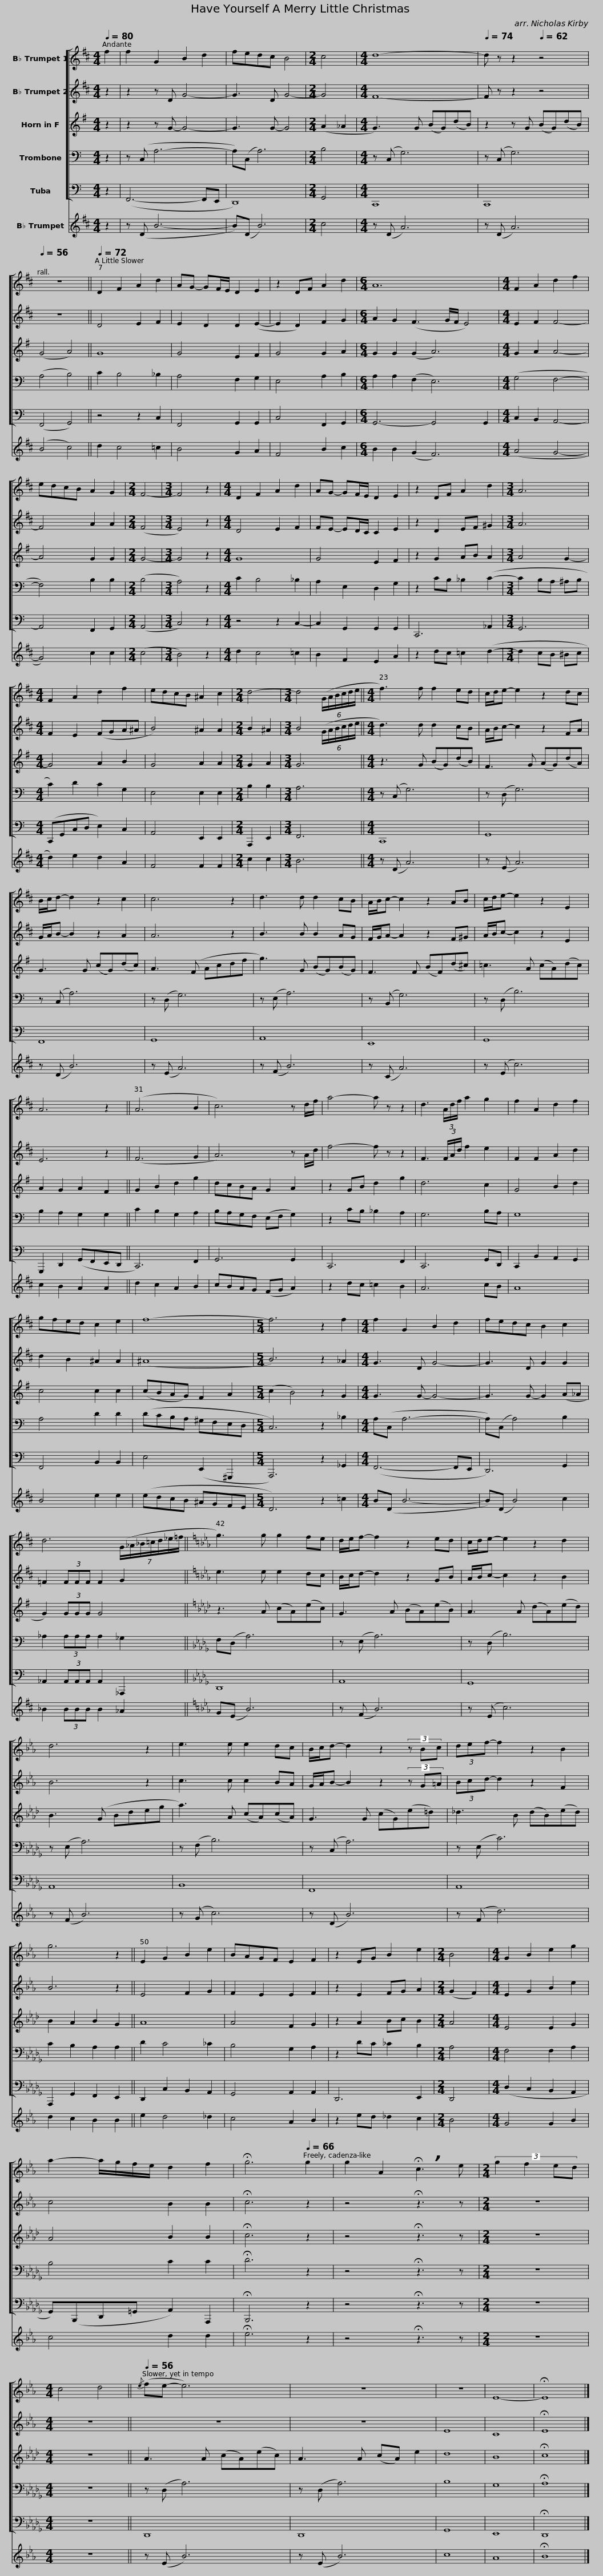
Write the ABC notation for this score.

X:1
%%score [ 1 2 3 4 5 ] 6
L:1/8
Q:1/4=80
M:4/4
I:linebreak $
K:C
V:1 treble transpose=-2
V:2 treble transpose=-2
V:3 treble transpose=-7
V:4 bass
V:5 bass
V:6 treble transpose=-2
V:1
[K:D] f2 | f2 G2 B2 d2 | fedc B4 |[M:2/4] c4 |[M:4/4] d8- |$ %5
[Q:1/4=74] d z[Q:1/4=68] z2[Q:1/4=62] z4 |[Q:1/4=56] z8 ||[Q:1/4=72] D2 F2 A2 d2 | AG- GF/E/ D2 E2 | z2 DF A2 d2 | %10
[M:6/4] A12 |$[M:4/4] F2 A2 d2 f2 | edcB A2 G2 |[M:2/4] F4- |[M:3/4] F4 z2 | %15
[M:4/4] D2 F2 A2 d2 | AG- GF/E/ D2 E2 | z2 DF A2 d2 |$[M:3/4] A6 |[M:4/4] F2 A2 d2 f2 | %20
 edcB ^A2 c2 |[M:2/4] d4- |[M:3/4] d4 (6:4:6(G/A/B/c/d/e/ ||$[M:4/4] f3) f f2 ed | c/d/e- e2 z2 dc | %25
 B/c/d- d2 z2 c2 | c6 z2 |$ d3 d d2 cB | A/B/c- c2 z2 AB | c/d/e- e2 z2 E2 | %30
 A6 z2 ||$ (A6 B2 | c6) z d/f/ | a4- a z z2 | d3 (3A/d/f/ a2 g2 | %35
 f2 A2 d2 f2 | gfed c2 e2 |$ f8- |[M:5/4] f6 z2 f2 |[M:4/4] f2 G2 B2 d2 | %40
 fedc B2 c2 |$ d6 (7:4:7(G/_A/_B/=c/d/_e/=f/ ||[K:Eb] g3) g g2 fe | d/e/f- f2 z2 ed |$ c/d/e- e2 z2 d2 | %45
 d6 z2 | e3 e e2 dc | B/c/d- d2 z2 (3z Bc |$ (3def- f2 z2 B2 | g6 z2 || %50
 E2 G2 B2 e2 | BAGF E2 F2 | z2 EG B2 e2 |[M:2/4] B4 |$[M:4/4] G2 B2 e2 g2 | %55
 a2- a/g/f/e/ d2 f2 |$ !fermata!g6[Q:1/4=80][Q:1/4=66] g2 | g2 A2 !breath!!fermata!c3 e |[M:2/4] (3:2:4g2 f2 ed |[M:4/4] c4 d4 ||$ %60
[Q:1/4=56]{/e} (fe- e6) | z8 | z8 | E8- | !fermata!E8 |] %65
V:2
[K:D] z2 | z2 z D G4- | G3 D G4- |[M:2/4] G4 |[M:4/4] F8- |$ %5
 F z z2 z4 | z8 || D4 E2 F2 | E2 D2 D2 (E2- | E2 D2) F2 G2 | %10
[M:6/4] A2 G2 (F3 G/F/ E4) |$[M:4/4] E2 F2 F4- | F4 A2 A2 |[M:2/4] (F4 |[M:3/4] E4) z2 | %15
[M:4/4] D4 E2 F2 | FE- ED/C/ C2 E2 | z2 D2 EF ^G2 |$[M:3/4] A6 |[M:4/4] F2 E2 (FGA^A | %20
 B4) ^A2 A2 |[M:2/4] B2 ^A2 |[M:3/4] B4 (6:4:6(G/A/B/c/d/e/ ||$[M:4/4] d3) d d2 cB | A/B/c- c2 z2 FA | %25
 G/A/B- B2 z2 A2 | A6 z2 |$ B3 B B2 AG | F/G/A- A2 z2 F^G | A/B/c- c2 z2 E2 | %30
 E6 z2 ||$ (F6 G2 | A6) z A/d/ | f4- f z z2 | F3 (3F/A/d/ f2 e2 | %35
 F2 F2 A2 d2 | d2 B2 ^A2 A2 |$ (^A8 |[M:5/4] B6) z2 _A2 |[M:4/4] G3 D G4- | %40
 G3 D G2 G2 |$ =F2 (3FFF F2 G2 ||[K:Eb] e3 e e2 dc | B/c/d- d2 z2 GB |$ A/B/c- c2 z2 B2 | %45
 B6 z2 | c3 c c2 BA | G/A/B- B2 z2 (3z G=A |$ (3Bcd- d2 z2 F2 | B6 z2 || %50
 E4 F2 G2 | F2 E2 E2 F2 | z2 E2 FG A2 |[M:2/4] (G2 F2) |$[M:4/4] E2 G2 B2 e2 | %55
 c4 B2 B2 |$ !fermata!c6 z2 | z4 !fermata!z3 z |[M:2/4] z4 |[M:4/4] z8 ||$ %60
 z8 | z8 | E8 | C8 | !fermata!E8 |] %65
V:3
[K:G] z2 | z2 z G- G4- | G3 G- G4 |[M:2/4] (A2 _A2 |[M:4/4] G3) G (BG)(dB) |$ %5
 z2 z G (BG)(dB) | (G4 A4) || G8 | G4 E2 F2 | G4 G2 A2 | %10
[M:6/4] G2 G2 (G2 A6) |$[M:4/4] G2 A2 A4- | A4 G2 G2 |[M:2/4] G4- |[M:3/4] G4 z2 | %15
[M:4/4] G8 | G4 E2 F2 | z2 G2 AB A2 |$[M:3/4] A4 G2- |[M:4/4] G4 A2 B2 | %20
 G4 A2 A2 |[M:2/4] G2 A2 |[M:3/4] G6 ||$[M:4/4] z3 G (BG)(dB) | F3 G (AG)(dA) | %25
 G3 G (cG)(dc) | A3 (F Acdf |$ g3) G (BG)(BG) | F3 F (BF)(d^c) | =c3 A (cA)(dc) | %30
 A2 G2 A2 F2 ||$ G2 B2 d2 g2 | dcBA G2 A2 | z2 GB d2 g2 | d6 c2 | %35
 G4 B2 d2 | c4 c2 c2 |$ (cBAG) F2 A2 |[M:5/4] (c2 B4) z2 G2 |[M:4/4] G3 G- G4- | %40
 G3 G- G2 (A_A |$ G2) (3GGG G4 ||[K:Ab] z3 A (cA)(ec) | G3 A (BA)(eB) |$ A3 A (dA)(ed) | %45
 B3 (G Bdeg | a3) A (cA)(cA) | G3 G (cG)(e=d) |$ _d3 B (dB)(ed) | B2 A2 B2 G2 || %50
 A8 | A4 F2 G2 | z2 A2 Bc B2 |[M:2/4] A4 |$[M:4/4] E4 E2 G2 | %55
 A4 B2 B2 |$ !fermata!c6 z2 | z4 !fermata!z3 z |[M:2/4] z4 |[M:4/4] z8 ||$ %60
 A3 A (cA)(ec) | A3 A (cA) e2 | d8 | B8 | !fermata!c8 |] %65
V:4
 z2 | z (C, A,6- | A,)(C, A,6) |[M:2/4] B,4 |[M:4/4] z (C, G,6) |$ %5
 z (C, G,6) | (A,4 B,4) || C2 B,4 _B,2 | A,4 F,2 G,2 | E,4 A,2 B,2 | %10
[M:6/4] A,2 A,2 (F,2 E,6) |$[M:4/4] (G,4 F,4- | F,4) B,2 B,2 |[M:2/4] (B,4 |[M:3/4] A,4) z2 | %15
[M:4/4] C2 B,4 _B,2 | A,2 E,2 D,2 G,2 | z2 CB, _B,2 (C2- |$[M:3/4] C2 B,A, ^A,B, |[M:4/4] C2) D2 C2 G,2 | %20
 E,4 E,2 E,2 |[M:2/4] B,2 B,2 |[M:3/4] A,6 ||$[M:4/4] z (C, G,6) | z (D, G,6) | %25
 z (C, A,6) | z (D, G,6) |$ z (E, A,6) | z (B,, G,6) | z (D, B,6) | %30
 B,2 A,2 G,2 G,2 ||$ C2 B,2 G,2 A,2 | B,A,G,F, (E,F, G,2) | z2 CB, _B,2 A,2 | G,6 B,A, | %35
 G,8 | A,4 D2 D2 |$ (DCB,A, ^G,F,E,D, |[M:5/4] C,6) z2 _B,2 |[M:4/4] A,(C, A,6- | %40
 A,)(C, A,4) B,2 |$ _A,2 (3A,A,A, A,2 _G,2 ||[K:Db] F,(D, A,6) | z (E, A,6) |$ z (D, B,6) | %45
 z (E, A,6) | z (F, B,6) | z (C, A,6) |$ z (E, C6) | C2 B,2 A,2 A,2 || %50
 D2 C4 _C2 | B,4 G,2 A,2 | z2 DC _C2 B,2 |[M:2/4] A,4 |$[M:4/4] F,4 F,2 A,2 | %55
 B,4 C2 C2 |$ !fermata!D6 z2 | z4 !fermata!z3 z |[M:2/4] z4 |[M:4/4] z8 ||$ %60
 z (D, A,6) | z (D, A,6) | B,8 | G,8 | !fermata!A,8 |] %65
V:5
 z2 | (F,,6- F,,E,, | D,,8) |[M:2/4] G,,4 |[M:4/4] C,,8 |$ %5
 C,,8 | (F,,4 G,,4) || z4 z2 C,2 | F,,4 G,,2 G,,2 | C,4 F,,2 G,,2 | %10
[M:6/4] G,,6- G,,4 G,,2 |$[M:4/4] C,2 B,,2 A,,4- | A,,4 F,,2 G,,2 |[M:2/4] (A,,4 |[M:3/4] C,4) z2 | %15
[M:4/4] z4 z2 C,2- | C,2 G,,2 G,,2 G,,2 | C,,6 _A,,2 |$[M:3/4] G,,6 |[M:4/4] (C,,G,,C,D, E,2) C,2 | %20
 A,,4 E,,2 E,,2 |[M:2/4] A,,,2 E,,2 |[M:3/4] F,,6 ||$[M:4/4] C,,8 | G,,8 | %25
 F,,8 | G,,8 |$ A,,8 | E,,8 | G,,8 | %30
 G,,,2 D,,2 (G,,F,,E,,D,, ||$ C,,6) F,,2 | G,,6 G,,2 | C,,6 F,,2 | C,,6 G,,D,, | %35
 C,,2 B,,2 A,,2 G,,2 | F,,4 B,,2 B,,2 |$ E,4 (E,,2 ^G,,,2 |[M:5/4] A,,,6) z2 _G,,2 |[M:4/4] (F,,6- F,,E,, | %40
 D,,6) G,,2 |$ _A,,2 (3A,,A,,A,, A,,2 _A,,,2 ||[K:Db] D,,8 | A,,8 |$ G,,8 | %45
 A,,8 | B,,8 | F,,8 |$ A,,8 | A,,,2 G,,2 F,,2 E,,2 || %50
 D,,2 C,2 B,,2 A,,2 | G,,4 A,,2 A,,2 | D,,6 E,,2 |[M:2/4] D,,4 |$[M:4/4] (D,2 C,2 B,,2 A,,2 | %55
 G,,)(B,,,D,,=G,, A,,2) A,,,2 |$ !fermata!B,,,6 z2 | z4 !fermata!z3 z |[M:2/4] z4 |[M:4/4] z8 ||$ %60
 D,,8 | D,,8 | G,,8 | E,,8 | !fermata!D,,8 |] %65
V:6
[K:D] z2 | z (D B6- | B)(D B6) |[M:2/4] c4 |[M:4/4] z (D A6) |$ %5
 z (D A6) | (B4 c4) || d2 c4 =c2 | B4 G2 A2 | F4 B2 c2 | %10
[M:6/4] B2 B2 (G2 F6) |$[M:4/4] (A4 G4- | G4) c2 c2 |[M:2/4] (c4 |[M:3/4] B4) z2 | %15
[M:4/4] d2 c4 =c2 | B2 F2 E2 A2 | z2 dc =c2 (d2- |$[M:3/4] d2 cB ^Bc |[M:4/4] d2) e2 d2 A2 | %20
 F4 F2 F2 |[M:2/4] c2 c2 |[M:3/4] B6 ||$[M:4/4] z (D A6) | z (E A6) | %25
 z (D B6) | z (E A6) |$ z (F B6) | z (C A6) | z (E c6) | %30
 c2 B2 A2 A2 ||$ d2 c2 A2 B2 | cBAG (FG A2) | z2 dc =c2 B2 | A6 cB | %35
 A8 | B4 e2 e2 |$ (edcB ^AGFE |[M:5/4] D6) z2 =c2 |[M:4/4] B(D B6- | %40
 B)(D B4) c2 |$ _B2 (3BBB B2 _A2 ||[K:Eb] G(E B6) | z (F B6) |$ z (E c6) | %45
 z (F B6) | z (G c6) | z (D B6) |$ z (F d6) | d2 c2 B2 B2 || %50
 e2 d4 _d2 | c4 A2 B2 | z2 ed _d2 c2 |[M:2/4] B4 |$[M:4/4] G4 G2 B2 | %55
 c4 d2 d2 |$ !fermata!e6 z2 | z4 !fermata!z3 z |[M:2/4] z4 |[M:4/4] z8 ||$ %60
 z (E B6) | z (E B6) | c8 | A8 | !fermata!B8 |] %65
